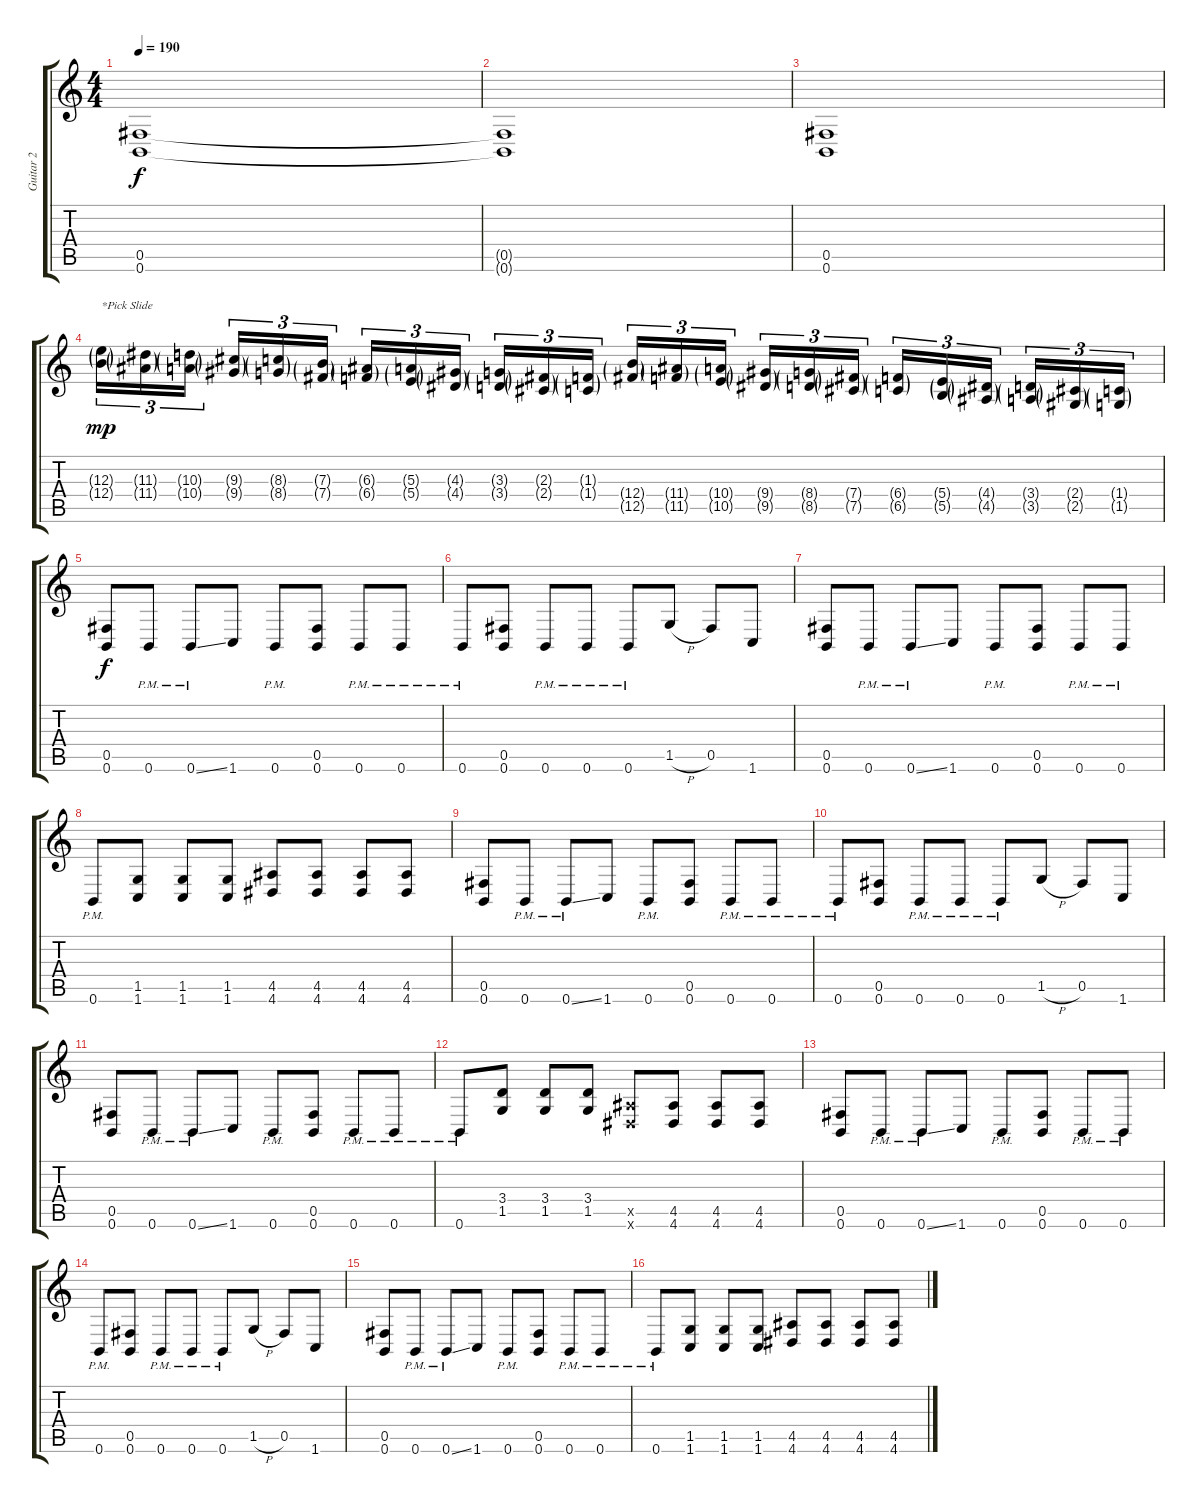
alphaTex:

\track ("Guitar 2" "Guitar 2") {instrument distortionguitar}
\staff {score tabs}
\tuning (Db4 Ab3 E3 B2 Gb2 B1) {hide}
\ts (4 4)
\tempo 190
\clef g2
\ks c
(0.5 0.6).1{dy f} |
(0.5{t} 0.6{t}).1 |
(0.5 0.6).1 |
(12.3{g} 12.4{g}).16{tu (3 2) txt "*Pick Slide" dy mp instrument guitarfretnoise} (11.3{g} 11.4{g}).16{tu (3 2)} (10.3{g} 10.4{g}).16{tu (3 2) beam splitsecondary} (9.3{g} 9.4{g}).16{tu (3 2)} (8.3{g} 8.4{g}).16{tu (3 2)} (7.3{g} 7.4{g}).16{tu (3 2)} (6.3{g} 6.4{g}).16{tu (3 2)} (5.3{g} 5.4{g}).16{tu (3 2)} (4.3{g} 4.4{g}).16{tu (3 2) beam splitsecondary} (3.3{g} 3.4{g}).16{tu (3 2)} (2.3{g} 2.4{g}).16{tu (3 2)} (1.3{g} 1.4{g}).16{tu (3 2)} (12.4{g} 12.5{g}).16{tu (3 2)} (11.4{g} 11.5{g}).16{tu (3 2)} (10.4{g} 10.5{g}).16{tu (3 2) beam splitsecondary} (9.4{g} 9.5{g}).16{tu (3 2)} (8.4{g} 8.5{g}).16{tu (3 2)} (7.4{g} 7.5{g}).16{tu (3 2)} (6.4{g} 6.5{g}).16{tu (3 2)} (5.4{g} 5.5{g}).16{tu (3 2)} (4.4{g} 4.5{g}).16{tu (3 2) beam splitsecondary} (3.4{g} 3.5{g}).16{tu (3 2)} (2.4{g} 2.5{g}).16{tu (3 2)} (1.4{g} 1.5{g}).16{tu (3 2)} |
(0.5 0.6).8{dy f instrument distortionguitar} 0.6{pm}.8 0.6{ss pm}.8 1.6.8 0.6{pm}.8 (0.5 0.6).8 0.6{pm}.8 0.6{pm}.8 |
0.6{pm}.8 (0.5 0.6).8 0.6{pm}.8 0.6{pm}.8 0.6{pm}.8 1.5{h}.8 0.5.8 1.6.8 |
(0.5 0.6).8 0.6{pm}.8 0.6{ss pm}.8 1.6.8 0.6{pm}.8 (0.5 0.6).8 0.6{pm}.8 0.6{pm}.8 |
0.6{pm}.8 (1.5 1.6).8 (1.5 1.6).8 (1.5 1.6).8 (4.5 4.6).8 (4.5 4.6).8 (4.5 4.6).8 (4.5 4.6).8 |
(0.5 0.6).8 0.6{pm}.8 0.6{ss pm}.8 1.6.8 0.6{pm}.8 (0.5 0.6).8 0.6{pm}.8 0.6{pm}.8 |
0.6{pm}.8 (0.5 0.6).8 0.6{pm}.8 0.6{pm}.8 0.6{pm}.8 1.5{h}.8 0.5.8 1.6.8 |
(0.5 0.6).8 0.6{pm}.8 0.6{ss pm}.8 1.6.8 0.6{pm}.8 (0.5 0.6).8 0.6{pm}.8 0.6{pm}.8 |
0.6{pm}.8 (3.4 1.5).8 (3.4 1.5).8 (3.4 1.5).8 (4.5{x} 4.6{x}).8 (4.5 4.6).8 (4.5 4.6).8 (4.5 4.6).8 |
(0.5 0.6).8 0.6{pm}.8 0.6{ss pm}.8 1.6.8 0.6{pm}.8 (0.5 0.6).8 0.6{pm}.8 0.6{pm}.8 |
0.6{pm}.8 (0.5 0.6).8 0.6{pm}.8 0.6{pm}.8 0.6{pm}.8 1.5{h}.8 0.5.8 1.6.8 |
(0.5 0.6).8 0.6{pm}.8 0.6{ss pm}.8 1.6.8 0.6{pm}.8 (0.5 0.6).8 0.6{pm}.8 0.6{pm}.8 |
0.6{pm}.8 (1.5 1.6).8 (1.5 1.6).8 (1.5 1.6).8 (4.5 4.6).8 (4.5 4.6).8 (4.5 4.6).8 (4.5 4.6).8
